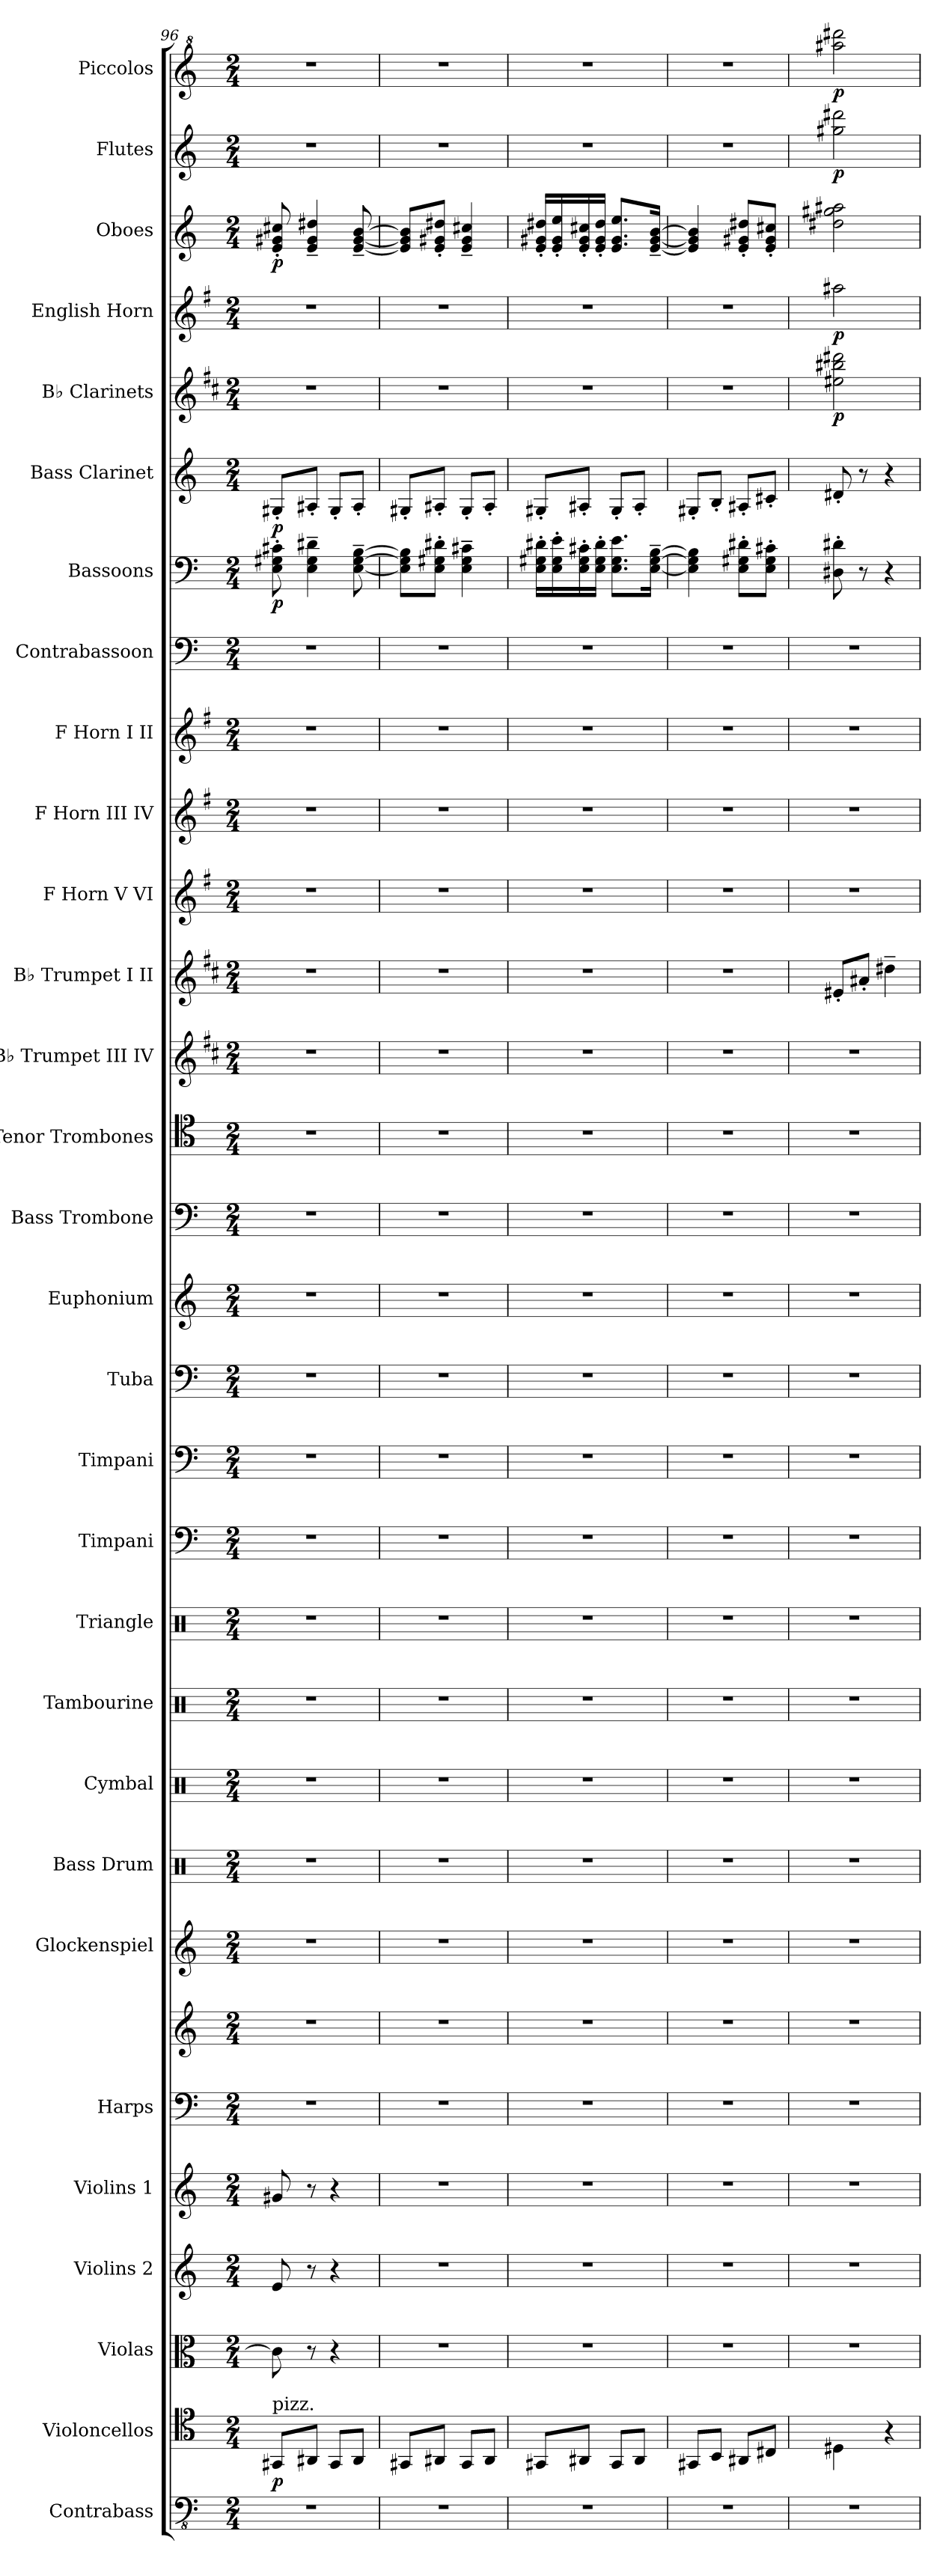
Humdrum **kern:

**kern	**kern	**dynam	**kern	**kern	**kern	**kern	**kern	**kern	**kern	**kern	**kern	**kern	**kern	**kern	**kern	**kern	**kern	**kern	**kern	**kern	**kern	**kern	**kern	**kern	**kern	**dynam	**kern	**dynam	**kern	**dynam	**kern	**dynam	**kern	**dynam	**kern	**dynam	**kern	**dynam
*part30	*part29	*part29	*part28	*part27	*part26	*part25	*part25	*part24	*part23	*part22	*part21	*part20	*part19	*part18	*part17	*part16	*part15	*part14	*part13	*part12	*part11	*part10	*part9	*part8	*part7	*part7	*part6	*part6	*part5	*part5	*part4	*part4	*part3	*part3	*part2	*part2	*part1	*part1
*staff31	*staff30	*staff30	*staff29	*staff28	*staff27	*staff26	*staff25	*staff24	*staff23	*staff22	*staff21	*staff20	*staff19	*staff18	*staff17	*staff16	*staff15	*staff14	*staff13	*staff12	*staff11	*staff10	*staff9	*staff8	*staff7	*staff7	*staff6	*staff6	*staff5	*staff5	*staff4	*staff4	*staff3	*staff3	*staff2	*staff2	*staff1	*staff1
*I"Contrabass	*I"Violoncellos	*	*I"Violas	*I"Violins 2	*I"Violins 1	*I"Harps	*	*I"Glockenspiel	*I"Bass Drum	*I"Cymbal	*I"Tambourine	*I"Triangle	*I"Timpani	*I"Timpani	*I"Tuba	*I"Euphonium	*I"Bass Trombone	*I"Tenor Trombones	*I"B♭ Trumpet III IV	*I"B♭ Trumpet I II	*I"F Horn V VI	*I"F Horn III IV	*I"F Horn I II	*I"Contrabassoon	*I"Bassoons	*	*I"Bass Clarinet	*	*I"B♭ Clarinets	*	*I"English Horn	*	*I"Oboes	*	*I"Flutes	*	*I"Piccolos	*
*I'Cb.	*I'Vc.	*	*I'Vla.	*I'Vln. 2	*I'Vln. 1	*I'Hrp.	*	*I'Glk.	*I'B. Dr.	*I'Cym.	*I'Tamb.	*I'Trgl.	*I'Timp.	*I'Timp.	*I'Tba.	*I'Euph.	*I'Tbn.	*I'Tbn.	*I'B♭ Tpt.	*I'B♭ Tpt.	*I'F Hn.	*I'F Hn.	*I'F Hn.	*I'Cbsn.	*I'Bsn.	*	*I'B. Cl.	*	*I'B♭ Cl.	*	*I'E. Hn.	*	*I'Ob.	*	*I'Fl.	*	*I'Picc.	*
*clefFv4	*clefC4	*	*clefC3	*clefG2	*clefG2	*clefF4	*clefG2	*clefG2	*clefX	*clefX	*clefX	*clefX	*clefF4	*clefF4	*clefF4	*clefG2	*clefF4	*clefC4	*clefG2	*clefG2	*clefG2	*clefG2	*clefG2	*clefF4	*clefF4	*	*clefG2	*	*clefG2	*	*clefG2	*	*clefG2	*	*clefG2	*	*clefG^2	*
*	*	*	*	*	*	*	*	*ITrd-14c-24	*	*	*	*	*	*	*	*ITrd8c14	*	*	*ITrd1c2	*ITrd1c2	*ITrd4c7	*ITrd4c7	*ITrd4c7	*ITrd7c12	*	*	*ITrd8c14	*	*ITrd1c2	*	*ITrd4c7	*	*	*	*	*	*	*
*k[]	*k[]	*	*k[]	*k[]	*k[]	*k[]	*k[]	*k[]	*k[]	*k[]	*k[]	*k[]	*k[]	*k[]	*k[]	*k[]	*k[]	*k[]	*k[]	*k[]	*k[]	*k[]	*k[]	*k[]	*k[]	*	*k[]	*	*k[]	*	*k[]	*	*k[]	*	*k[]	*	*k[]	*
*M2/4	*M2/4	*	*M2/4	*M2/4	*M2/4	*M2/4	*M2/4	*M2/4	*M2/4	*M2/4	*M2/4	*M2/4	*M2/4	*M2/4	*M2/4	*M2/4	*M2/4	*M2/4	*M2/4	*M2/4	*M2/4	*M2/4	*M2/4	*M2/4	*M2/4	*	*M2/4	*	*M2/4	*	*M2/4	*	*M2/4	*	*M2/4	*	*M2/4	*
=96	=96	=96	=96	=96	=96	=96	=96	=96	=96	=96	=96	=96	=96	=96	=96	=96	=96	=96	=96	=96	=96	=96	=96	=96	=96	=96	=96	=96	=96	=96	=96	=96	=96	=96	=96	=96	=96	=96
!	!LO:TX:a:t=pizz.	!	!	!	!	!	!	!	!	!	!	!	!	!	!	!	!	!	!	!	!	!	!	!	!	!	!	!	!	!	!	!	!	!	!	!	!	!
!	!	!LO:DY:b	!	!	!	!	!	!	!	!	!	!	!	!	!	!	!	!	!	!	!	!	!	!	!	!LO:DY:b	!	!LO:DY:b	!	!	!	!	!	!LO:DY:b	!	!	!	!
2r	8GG#X/L	p	8c#\]	8e/	8g#X/	2r	2r	2r	2r	2r	2r	2r	2r	2r	2r	2r	2r	2r	2r	2r	2r	2r	2r	2r	8E\' 8G#X\' 8c#X\'	p	8GG#X'/L	p	2r	.	2r	.	8e/' 8g#X/' 8cc#X/'	p	2r	.	2r	.
.	8AA#X/J	.	8r	8r	8r	.	.	.	.	.	.	.	.	.	.	.	.	.	.	.	.	.	.	.	4E\~ 4G#\~ 4d#X\~	.	8AA#X'/J	.	.	.	.	.	4e/~ 4g#/~ 4dd#X/~	.	.	.	.	.
.	8GG#/L	.	4r	4r	4r	.	.	.	.	.	.	.	.	.	.	.	.	.	.	.	.	.	.	.	.	.	8GG#'/L	.	.	.	.	.	.	.	.	.	.	.
.	8AA#/J	.	.	.	.	.	.	.	.	.	.	.	.	.	.	.	.	.	.	.	.	.	.	.	[8E\~ [8G#\~ [8B\~	.	8AA#'/J	.	.	.	.	.	[8e/~ [8g#/~ [8b/~	.	.	.	.	.
=97	=97	=97	=97	=97	=97	=97	=97	=97	=97	=97	=97	=97	=97	=97	=97	=97	=97	=97	=97	=97	=97	=97	=97	=97	=97	=97	=97	=97	=97	=97	=97	=97	=97	=97	=97	=97	=97	=97
2r	8GG#X/L	.	2r	2r	2r	2r	2r	2r	2r	2r	2r	2r	2r	2r	2r	2r	2r	2r	2r	2r	2r	2r	2r	2r	8E\] 8G#\] 8B\]L	.	8GG#X'/L	.	2r	.	2r	.	8e/] 8g#/] 8b/]L	.	2r	.	2r	.
.	8AA#X/J	.	.	.	.	.	.	.	.	.	.	.	.	.	.	.	.	.	.	.	.	.	.	.	8E\' 8G#X\' 8d#X\'J	.	8AA#X'/J	.	.	.	.	.	8e/' 8g#X/' 8dd#X/'J	.	.	.	.	.
.	8GG#/L	.	.	.	.	.	.	.	.	.	.	.	.	.	.	.	.	.	.	.	.	.	.	.	4E\~ 4G#\~ 4c#X\~	.	8GG#'/L	.	.	.	.	.	4e/~ 4g#/~ 4cc#X/~	.	.	.	.	.
.	8AA#/J	.	.	.	.	.	.	.	.	.	.	.	.	.	.	.	.	.	.	.	.	.	.	.	.	.	8AA#'/J	.	.	.	.	.	.	.	.	.	.	.
=98	=98	=98	=98	=98	=98	=98	=98	=98	=98	=98	=98	=98	=98	=98	=98	=98	=98	=98	=98	=98	=98	=98	=98	=98	=98	=98	=98	=98	=98	=98	=98	=98	=98	=98	=98	=98	=98	=98
2r	8GG#X/L	.	2r	2r	2r	2r	2r	2r	2r	2r	2r	2r	2r	2r	2r	2r	2r	2r	2r	2r	2r	2r	2r	2r	16E\' 16G#X\' 16d#X\'LL	.	8GG#X'/L	.	2r	.	2r	.	16e/' 16g#X/' 16dd#X/'LL	.	2r	.	2r	.
.	.	.	.	.	.	.	.	.	.	.	.	.	.	.	.	.	.	.	.	.	.	.	.	.	16E\' 16G#\' 16e\'	.	.	.	.	.	.	.	16e/' 16g#/' 16ee/'	.	.	.	.	.
.	8AA#X/J	.	.	.	.	.	.	.	.	.	.	.	.	.	.	.	.	.	.	.	.	.	.	.	16E\' 16G#\' 16c#X\'	.	8AA#X'/J	.	.	.	.	.	16e/' 16g#/' 16cc#X/'	.	.	.	.	.
.	.	.	.	.	.	.	.	.	.	.	.	.	.	.	.	.	.	.	.	.	.	.	.	.	16E\' 16G#\' 16d#\'JJ	.	.	.	.	.	.	.	16e/' 16g#/' 16dd#/'JJ	.	.	.	.	.
.	8GG#/L	.	.	.	.	.	.	.	.	.	.	.	.	.	.	.	.	.	.	.	.	.	.	.	8.E\ 8.G#\ 8.e\L	.	8GG#'/L	.	.	.	.	.	8.e/ 8.g#/ 8.ee/L	.	.	.	.	.
.	8AA#/J	.	.	.	.	.	.	.	.	.	.	.	.	.	.	.	.	.	.	.	.	.	.	.	.	.	8AA#'/J	.	.	.	.	.	.	.	.	.	.	.
.	.	.	.	.	.	.	.	.	.	.	.	.	.	.	.	.	.	.	.	.	.	.	.	.	[16E\~ [16G#\~ [16B\~Jk	.	.	.	.	.	.	.	[16e/~ [16g#/~ [16b/~Jk	.	.	.	.	.
=99	=99	=99	=99	=99	=99	=99	=99	=99	=99	=99	=99	=99	=99	=99	=99	=99	=99	=99	=99	=99	=99	=99	=99	=99	=99	=99	=99	=99	=99	=99	=99	=99	=99	=99	=99	=99	=99	=99
2r	8GG#X/L	.	2r	2r	2r	2r	2r	2r	2r	2r	2r	2r	2r	2r	2r	2r	2r	2r	2r	2r	2r	2r	2r	2r	4E\] 4G#\] 4B\]	.	8GG#X'/L	.	2r	.	2r	.	4e/] 4g#/] 4b/]	.	2r	.	2r	.
.	8BB/J	.	.	.	.	.	.	.	.	.	.	.	.	.	.	.	.	.	.	.	.	.	.	.	.	.	8BB'/J	.	.	.	.	.	.	.	.	.	.	.
.	8AA#X/L	.	.	.	.	.	.	.	.	.	.	.	.	.	.	.	.	.	.	.	.	.	.	.	8E\' 8G#X\' 8d#X\'L	.	8AA#X'/L	.	.	.	.	.	8e/' 8g#X/' 8dd#X/'L	.	.	.	.	.
.	8C#X/J	.	.	.	.	.	.	.	.	.	.	.	.	.	.	.	.	.	.	.	.	.	.	.	8E\' 8G#\' 8c#X\'J	.	8C#X'/J	.	.	.	.	.	8e/' 8g#/' 8cc#X/'J	.	.	.	.	.
=100	=100	=100	=100	=100	=100	=100	=100	=100	=100	=100	=100	=100	=100	=100	=100	=100	=100	=100	=100	=100	=100	=100	=100	=100	=100	=100	=100	=100	=100	=100	=100	=100	=100	=100	=100	=100	=100	=100
!	!	!	!	!	!	!	!	!	!	!	!	!	!	!	!	!	!	!	!	!	!	!	!	!	!	!	!	!	!	!LO:DY:b	!	!LO:DY:b	!	!	!	!LO:DY:b	!	!LO:DY:b
2r	4D#X\	.	2r	2r	2r	2r	2r	2r	2r	2r	2r	2r	2r	2r	2r	2r	2r	2r	2r	8d#X'/L	2r	2r	2r	2r	8D#X\' 8d#X\'	.	8D#X'/	.	2dd#X\ 2aa#X\ 2ccc#X\	p	2dd#X\	p	2dd#X\ 2gg#X\ 2aa#X\	.	2gg#X\ 2ddd#X\	p	2aaa#X\ 2dddd#X\	p
.	.	.	.	.	.	.	.	.	.	.	.	.	.	.	.	.	.	.	.	8g#X'/J	.	.	.	.	8r	.	8r	.	.	.	.	.	.	.	.	.	.	.
.	4r	.	.	.	.	.	.	.	.	.	.	.	.	.	.	.	.	.	.	4cc#X~\	.	.	.	.	4r	.	4r	.	.	.	.	.	.	.	.	.	.	.
=	=	=	=	=	=	=	=	=	=	=	=	=	=	=	=	=	=	=	=	=	=	=	=	=	=	=	=	=	=	=	=	=	=	=	=	=	=	=
*-	*-	*-	*-	*-	*-	*-	*-	*-	*-	*-	*-	*-	*-	*-	*-	*-	*-	*-	*-	*-	*-	*-	*-	*-	*-	*-	*-	*-	*-	*-	*-	*-	*-	*-	*-	*-	*-	*-
